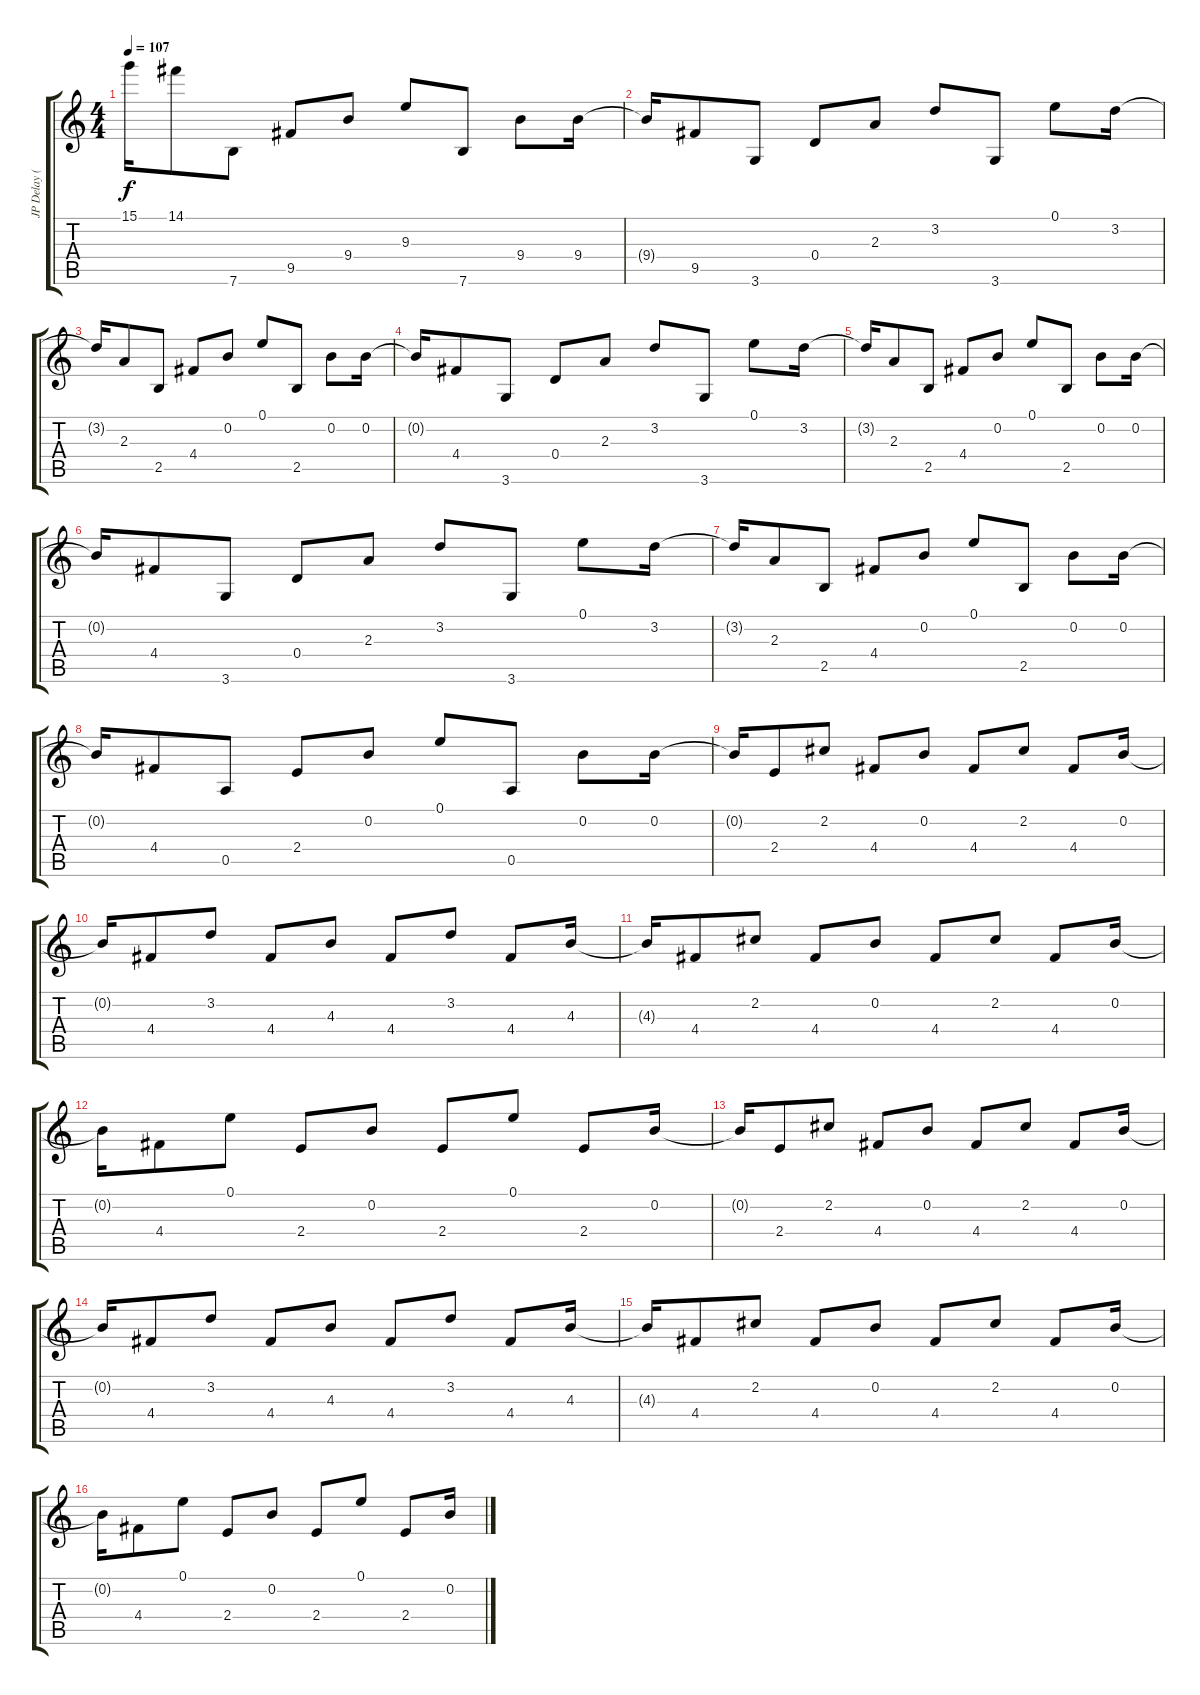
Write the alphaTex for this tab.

\track ("JP Delay (set at about 416msec)" "JP Delay (") {instrument electricguitarmuted}
\staff {score tabs}
\tuning (E4 B3 G3 D3 A2 E2) {hide}
\ts (4 4)
\tempo 107
\clef g2
\ks c
15.1{t}.16{dy f volume 9 instrument electricguitarmuted} 14.1.8 7.6.8 9.5.8 9.4.8 9.3.8 7.6.8 9.4.8 9.4.16 |
9.4{t}.16 9.5.8 3.6.8 0.4.8 2.3.8 3.2.8 3.6.8 0.1.8 3.2.16 |
3.2{t}.16 2.3.8 2.5.8 4.4.8 0.2.8 0.1.8 2.5.8 0.2.8 0.2.16 |
0.2{t}.16 4.4.8 3.6.8 0.4.8 2.3.8 3.2.8 3.6.8 0.1.8 3.2.16 |
3.2{t}.16 2.3.8 2.5.8 4.4.8 0.2.8 0.1.8 2.5.8 0.2.8 0.2.16 |
0.2{t}.16 4.4.8 3.6.8 0.4.8 2.3.8 3.2.8 3.6.8 0.1.8 3.2.16 |
3.2{t}.16 2.3.8 2.5.8 4.4.8 0.2.8 0.1.8 2.5.8 0.2.8 0.2.16 |
0.2{t}.16 4.4.8 0.5.8 2.4.8 0.2.8 0.1.8 0.5.8 0.2.8 0.2.16 |
0.2{t}.16{volume 13} 2.4.8 2.2.8 4.4.8 0.2.8 4.4.8 2.2.8 4.4.8 0.2.16 |
0.2{t}.16 4.4.8 3.2.8 4.4.8 4.3.8 4.4.8 3.2.8 4.4.8 4.3.16 |
4.3{t}.16 4.4.8 2.2.8 4.4.8 0.2.8 4.4.8 2.2.8 4.4.8 0.2.16 |
0.2{t}.16 4.4.8 0.1.8 2.4.8 0.2.8 2.4.8 0.1.8 2.4.8 0.2.16 |
0.2{t}.16 2.4.8 2.2.8 4.4.8 0.2.8 4.4.8 2.2.8 4.4.8 0.2.16 |
0.2{t}.16 4.4.8 3.2.8 4.4.8 4.3.8 4.4.8 3.2.8 4.4.8 4.3.16 |
4.3{t}.16 4.4.8 2.2.8 4.4.8 0.2.8 4.4.8 2.2.8 4.4.8 0.2.16 |
0.2{t}.16 4.4.8 0.1.8 2.4.8 0.2.8 2.4.8 0.1.8 2.4.8 0.2.16
